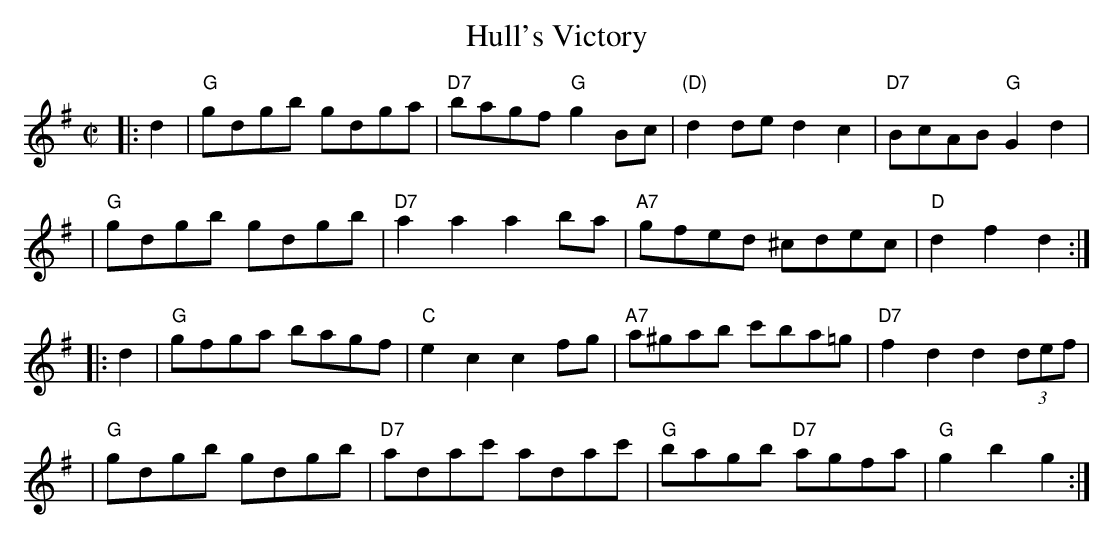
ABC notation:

X:1
T: Hull's Victory
M: C|
L: 1/8
K: G
|: d2 \
| "G"gdgb gdga | "D7"bagf "G"g2Bc | "(D)"d2de d2c2 | "D7"BcAB "G"G2d2 |
| "G"gdgb gdgb | "D7"a2a2 a2ba | "A7"gfed ^cdec | "D"d2f2 d2 :|
|: d2 \
| "G"gfga bagf | "C"e2c2 c2fg | "A7"a^gab c'ba=g | "D7"f2d2 d2(3def |
| "G"gdgb gdgb | "D7"adac' adac' | "G"bagb "D7"agfa | "G"g2b2g2 :|
